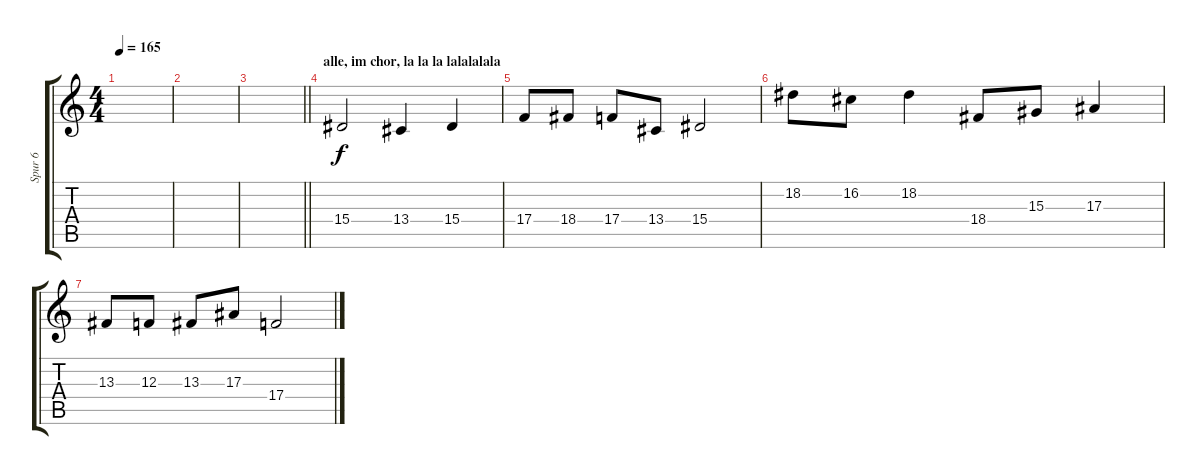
\track ("Spur 6" "Spur 6") {instrument harpsichord}
\staff {score tabs}
\tuning (D4 A3 F3 C3 G2 D2) {hide}
\ts (4 4)
\tempo 165
\clef g2
\ks c
|
|
\barLineRight lightlight
|
\section ("" "alle, im chor, la la la lalalalala")
15.4.2{instrument violin} 13.4.4 15.4.4 |
17.4.8 18.4.8 17.4.8 13.4.8 15.4.2 |
18.2.8 16.2.8 18.2.4 18.4.8 15.3.8 17.3.4 |
13.3.8 12.3.8 13.3.8 17.3.8 17.4.2
